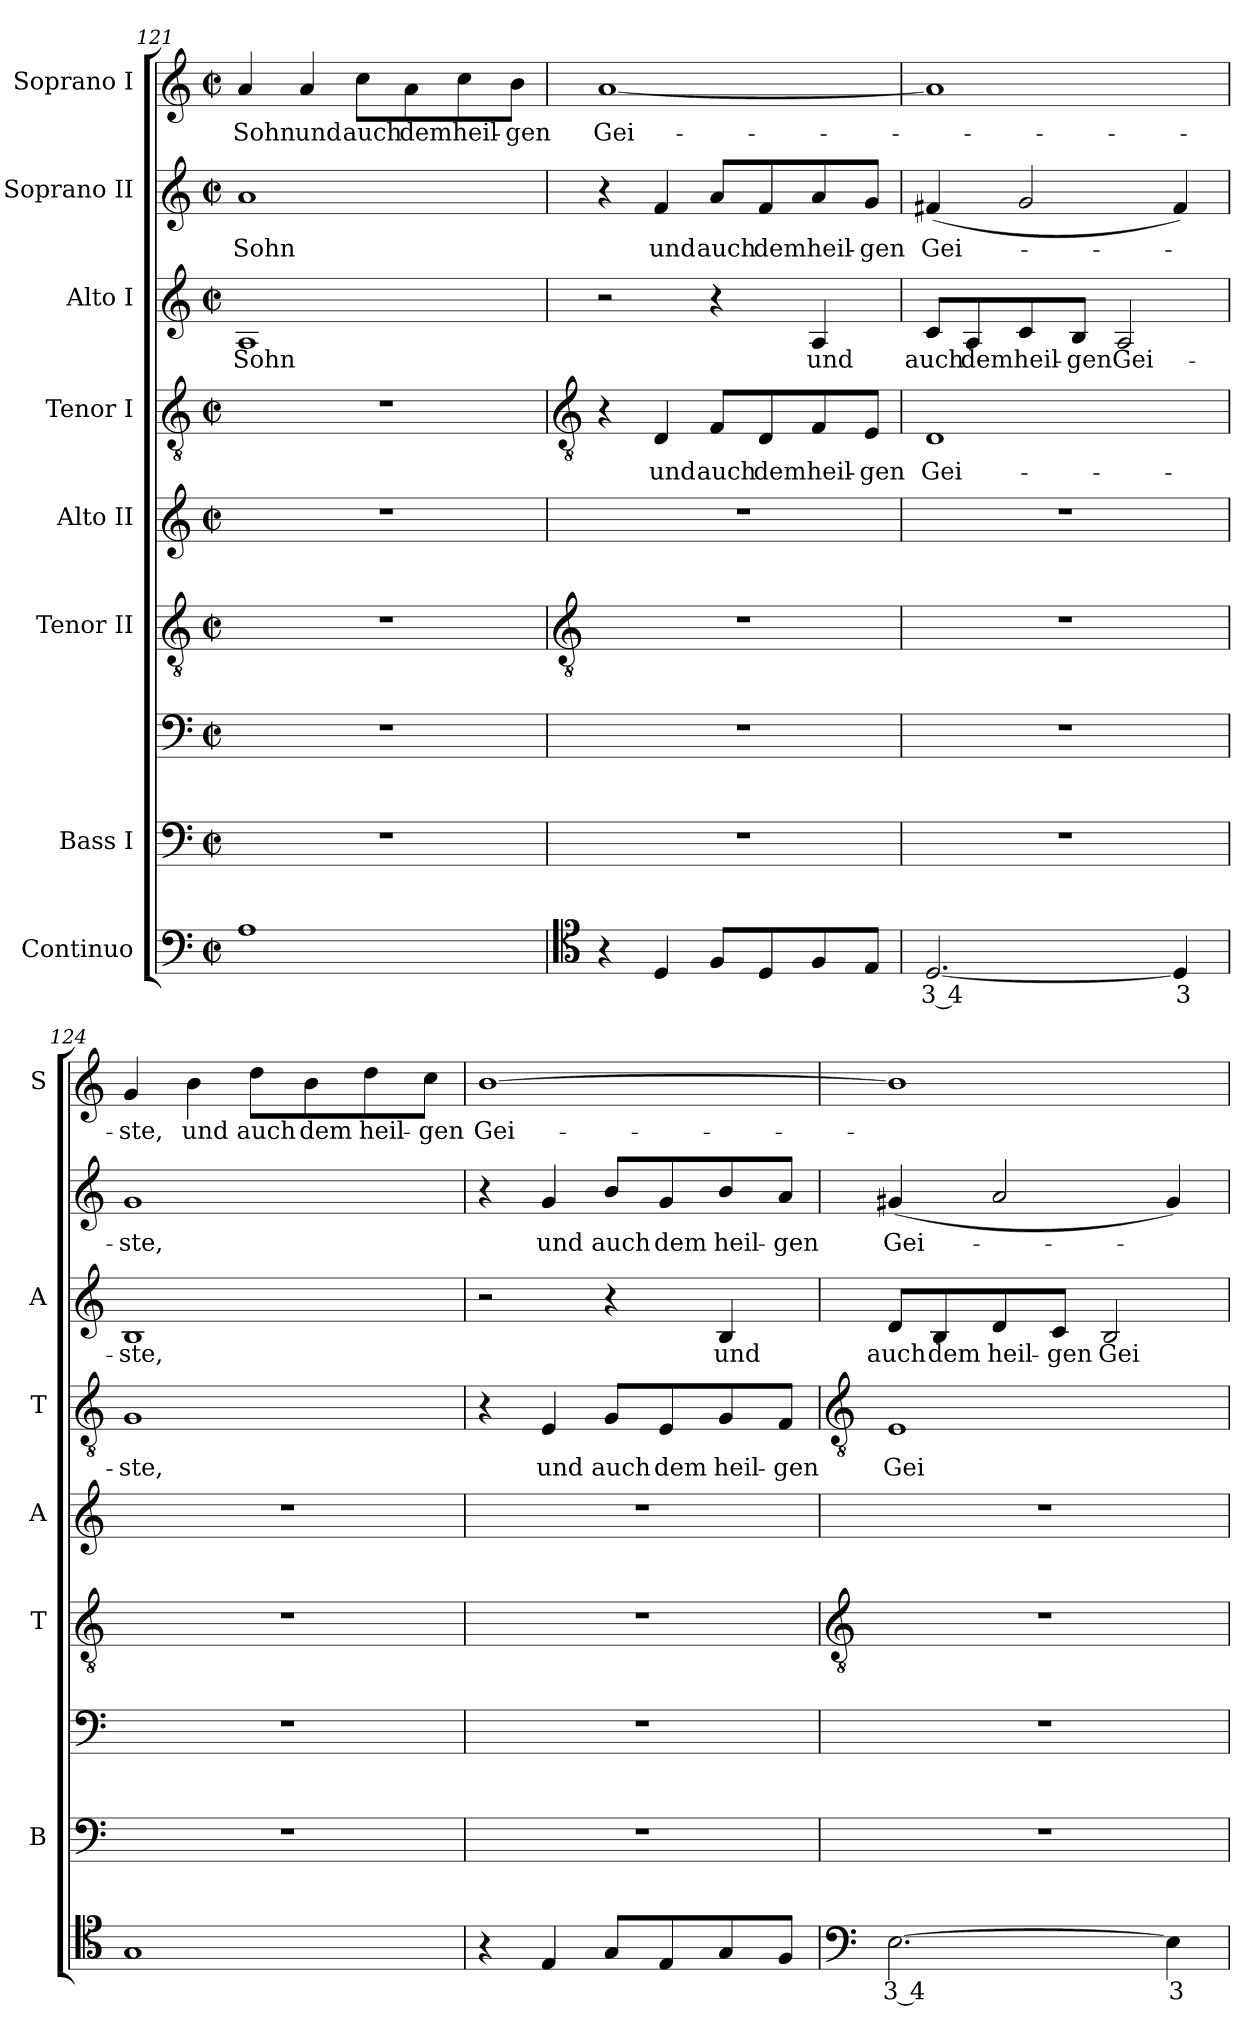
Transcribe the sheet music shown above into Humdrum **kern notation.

**kern	**text	**kern	**kern	**kern	**kern	**kern	**text	**kern	**text	**kern	**text	**kern	**text
*part8	*part8	*part7	*part7	*part6	*part5	*part4	*part4	*part3	*part3	*part2	*part2	*part1	*part1
*staff9	*staff9	*staff8	*staff7	*staff6	*staff5	*staff4	*staff4	*staff3	*staff3	*staff2	*staff2	*staff1	*staff1
*I"Continuo	*	*I"Bass I	*	*I"Tenor II	*I"Alto II	*I"Tenor I	*	*I"Alto I	*	*I"Soprano II	*	*I"Soprano I	*
*	*	*I'B	*	*I'T	*I'A	*I'T	*	*I'A	*	*	*	*I'S	*
*clefF4	*	*clefF4	*clefF4	*clefGv2	*clefG2	*clefGv2	*	*clefG2	*	*clefG2	*	*clefG2	*
*k[]	*	*k[]	*k[]	*k[]	*k[]	*k[]	*	*k[]	*	*k[]	*	*k[]	*
*C:	*	*C:	*C:	*C:	*C:	*C:	*	*C:	*	*C:	*	*C:	*
*M2/2	*	*M2/2	*M2/2	*M2/2	*M2/2	*M2/2	*	*M2/2	*	*M2/2	*	*M2/2	*
*met(c|)	*	*met(c|)	*met(c|)	*met(c|)	*met(c|)	*met(c|)	*	*met(c|)	*	*met(c|)	*	*met(c|)	*
=121	=121	=121	=121	=121	=121	=121	=121	=121	=121	=121	=121	=121	=121
!	!	!	!	!	!	!	!	!	!LO:LY:b	!	!LO:LY:b	!	!LO:LY:b
1A	.	1r	1r	1r	1r	1r	.	1A	Sohn	1a	Sohn	4a	Sohn
!	!	!	!	!	!	!	!	!	!	!	!	!	!LO:LY:b
.	.	.	.	.	.	.	.	.	.	.	.	4a	und
!	!	!	!	!	!	!	!	!	!	!	!	!	!LO:LY:b
.	.	.	.	.	.	.	.	.	.	.	.	8cc\L	auch
!	!	!	!	!	!	!	!	!	!	!	!	!	!LO:LY:b
.	.	.	.	.	.	.	.	.	.	.	.	8a\	dem
!	!	!	!	!	!	!	!	!	!	!	!	!	!LO:LY:b
.	.	.	.	.	.	.	.	.	.	.	.	8cc\	heil-
!	!	!	!	!	!	!	!	!	!	!	!	!	!LO:LY:b
.	.	.	.	.	.	.	.	.	.	.	.	8b\J	-gen
!!LO:LB:g=z
=122	=122	=122	=122	=122	=122	=122	=122	=122	=122	=122	=122	=122	=122
*clefC4	*	*	*	*clefGv2	*	*clefGv2	*	*	*	*	*	*	*
!	!	!	!	!	!	!	!	!	!	!	!	!	!LO:LY:b
4r	.	1r	1r	1r	1r	4r	.	2r	.	4r	.	[1a	Gei-
!	!	!	!	!	!	!	!LO:LY:b	!	!	!	!LO:LY:b	!	!
4D	.	.	.	.	.	4D	und	.	.	4f	und	.	.
!	!	!	!	!	!	!	!LO:LY:b	!	!	!	!LO:LY:b	!	!
8FL	.	.	.	.	.	8F/L	auch	4r	.	8a/L	auch	.	.
!	!	!	!	!	!	!	!LO:LY:b	!	!	!	!LO:LY:b	!	!
8D	.	.	.	.	.	8D/	dem	.	.	8f/	dem	.	.
!	!	!	!	!	!	!	!LO:LY:b	!	!LO:LY:b	!	!LO:LY:b	!	!
8F	.	.	.	.	.	8F/	heil-	4A	und	8a/	heil-	.	.
!	!	!	!	!	!	!	!LO:LY:b	!	!	!	!LO:LY:b	!	!
8EJ	.	.	.	.	.	8E/J	-gen	.	.	8g/J	-gen	.	.
=123	=123	=123	=123	=123	=123	=123	=123	=123	=123	=123	=123	=123	=123
!	!LO:LY:b	!	!	!	!	!	!LO:LY:b	!	!LO:LY:b	!	!LO:LY:b	!	!
[2.D	3 4	1r	1r	1r	1r	1D	Gei-	8c/L	auch	(<4f#X	Gei-	1a]	.
!	!	!	!	!	!	!	!	!	!LO:LY:b	!	!	!	!
.	.	.	.	.	.	.	.	8A/	dem	.	.	.	.
!	!	!	!	!	!	!	!	!	!LO:LY:b	!	!	!	!
.	.	.	.	.	.	.	.	8c/	heil-	2g	.	.	.
!	!	!	!	!	!	!	!	!	!LO:LY:b	!	!	!	!
.	.	.	.	.	.	.	.	8B/J	-gen	.	.	.	.
!	!	!	!	!	!	!	!	!	!LO:LY:b	!	!	!	!
.	.	.	.	.	.	.	.	2A	Gei-	.	.	.	.
!	!LO:LY:b	!	!	!	!	!	!	!	!	!	!	!	!
4D]	3	.	.	.	.	.	.	.	.	4f#)	.	.	.
=124	=124	=124	=124	=124	=124	=124	=124	=124	=124	=124	=124	=124	=124
!	!	!	!	!	!	!	!LO:LY:b	!	!LO:LY:b	!	!LO:LY:b	!	!LO:LY:b
1G	.	1r	1r	1r	1r	1G	-ste,	1B	-ste,	1g	ste,	4g	ste,
!	!	!	!	!	!	!	!	!	!	!	!	!	!LO:LY:b
.	.	.	.	.	.	.	.	.	.	.	.	4b	und
!	!	!	!	!	!	!	!	!	!	!	!	!	!LO:LY:b
.	.	.	.	.	.	.	.	.	.	.	.	8dd\L	auch
!	!	!	!	!	!	!	!	!	!	!	!	!	!LO:LY:b
.	.	.	.	.	.	.	.	.	.	.	.	8b\	dem
!	!	!	!	!	!	!	!	!	!	!	!	!	!LO:LY:b
.	.	.	.	.	.	.	.	.	.	.	.	8dd\	heil-
!	!	!	!	!	!	!	!	!	!	!	!	!	!LO:LY:b
.	.	.	.	.	.	.	.	.	.	.	.	8cc\J	-gen
=125	=125	=125	=125	=125	=125	=125	=125	=125	=125	=125	=125	=125	=125
!	!	!	!	!	!	!	!	!	!	!	!	!	!LO:LY:b
4r	.	1r	1r	1r	1r	4r	.	2r	.	4r	.	[1b	Gei-
!	!	!	!	!	!	!	!LO:LY:b	!	!	!	!LO:LY:b	!	!
4E	.	.	.	.	.	4E	und	.	.	4g	und	.	.
!	!	!	!	!	!	!	!LO:LY:b	!	!	!	!LO:LY:b	!	!
8GL	.	.	.	.	.	8G/L	auch	4r	.	8b/L	auch	.	.
!	!	!	!	!	!	!	!LO:LY:b	!	!	!	!LO:LY:b	!	!
8E	.	.	.	.	.	8E/	dem	.	.	8g/	dem	.	.
!	!	!	!	!	!	!	!LO:LY:b	!	!LO:LY:b	!	!LO:LY:b	!	!
8G	.	.	.	.	.	8G/	heil-	4B	und	8b/	heil-	.	.
!	!	!	!	!	!	!	!LO:LY:b	!	!	!	!LO:LY:b	!	!
8FJ	.	.	.	.	.	8F/J	-gen	.	.	8a/J	-gen	.	.
!!LO:LB:g=z
=126	=126	=126	=126	=126	=126	=126	=126	=126	=126	=126	=126	=126	=126
*clefF4	*	*	*	*clefGv2	*	*clefGv2	*	*	*	*	*	*	*
!	!LO:LY:b	!	!	!	!	!	!LO:LY:b	!	!LO:LY:b	!	!LO:LY:b	!	!
[2.E	3 4	1r	1r	1r	1r	1E	Gei-	8d/L	auch	(<4g#X	Gei-	1b]	.
!	!	!	!	!	!	!	!	!	!LO:LY:b	!	!	!	!
.	.	.	.	.	.	.	.	8B/	dem	.	.	.	.
!	!	!	!	!	!	!	!	!	!LO:LY:b	!	!	!	!
.	.	.	.	.	.	.	.	8d/	heil-	2a	.	.	.
!	!	!	!	!	!	!	!	!	!LO:LY:b	!	!	!	!
.	.	.	.	.	.	.	.	8c/J	-gen	.	.	.	.
!	!	!	!	!	!	!	!	!	!LO:LY:b	!	!	!	!
.	.	.	.	.	.	.	.	2B	Gei-	.	.	.	.
!	!LO:LY:b	!	!	!	!	!	!	!	!	!	!	!	!
4E]	3	.	.	.	.	.	.	.	.	4g#)	.	.	.
=	=	=	=	=	=	=	=	=	=	=	=	=	=
*-	*-	*-	*-	*-	*-	*-	*-	*-	*-	*-	*-	*-	*-
